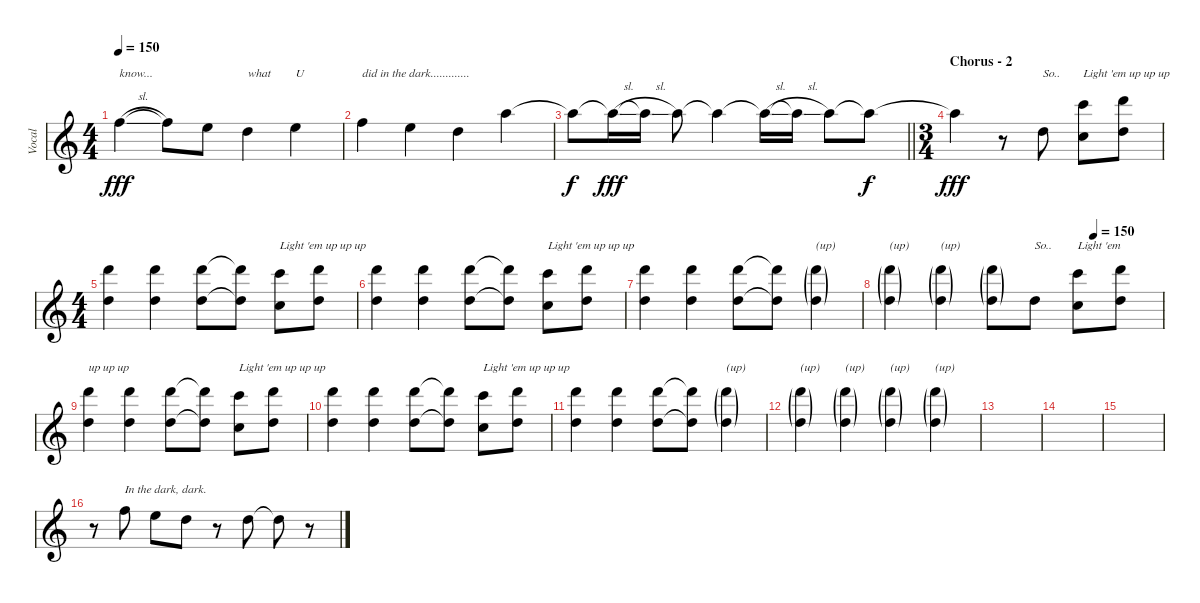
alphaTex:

\track ("Vocal" "Vocal") {instrument distortionguitar}
\staff {score}
\tuning (E4 B3 G3 D3 A2 E2) {hide}
\ts (4 4)
\tempo 150
\clef g2
\ks c
10.3{sl}.4{txt "know..." dy fff} 10.3{t}.8 9.3.8 7.3.4{txt "what"} 9.3.4{txt "U"} |
10.3.4{txt "did in the dark............."} 9.3.4 7.3.4 10.2.4 |
\barLineRight lightlight
10.2{t}.8{dy f} 10.2{sl t}.16{dy fff} 10.2{sl t}.16 10.2.8 10.2{t}.4 10.2{sl t}.16 10.2{sl t}.16 10.2.8 10.2{t}.8{dy f} |
\ts (3 4)
\section ("" "Chorus - 2")
10.2{t}.4{dy fff} r.8 7.3.8{txt "So.."} (8.1 1.2).8{txt "Light 'em up up up "} (10.1 3.2).8 |
\ts (4 4)
(10.1 3.2).4 (10.1 3.2).4 (10.1 3.2).8 (10.1{t} 3.2{t}).8 (8.1 1.2).8{txt "Light 'em up up up "} (10.1 3.2).8 |
(10.1 3.2).4 (10.1 3.2).4 (10.1 3.2).8 (10.1{t} 3.2{t}).8 (8.1 1.2).8{txt "Light 'em up up up "} (10.1 3.2).8 |
(10.1 3.2).4 (10.1 3.2).4 (10.1 3.2).8 (10.1{t} 3.2{t}).8 (10.1{g} 3.2{g}).4{txt "(up)"} |
\tempo (150 0.75)
(10.1{g} 3.2{g}).4{txt "(up)"} (10.1{g} 3.2{g}).4{txt "(up)"} (10.1{g} 3.2{g}).8 7.3.8{txt "So.."} (8.1 1.2).8{txt "Light 'em "} (10.1 3.2).8 |
(10.1 3.2).4{txt "up up up"} (10.1 3.2).4 (10.1 3.2).8 (10.1{t} 3.2{t}).8 (8.1 1.2).8{txt "Light 'em up up up"} (10.1 3.2).8 |
(10.1 3.2).4 (10.1 3.2).4 (10.1 3.2).8 (10.1{t} 3.2{t}).8 (8.1 1.2).8{txt "Light 'em up up up"} (10.1 3.2).8 |
(10.1 3.2).4 (10.1 3.2).4 (10.1 3.2).8 (10.1{t} 3.2{t}).8 (10.1{g} 3.2{g}).4{txt "(up)"} |
(10.1{g} 3.2{g}).4{txt "(up)"} (10.1{g} 3.2{g}).4{txt "(up)"} (10.1{g} 3.2{g}).4{txt "(up)"} (10.1{g} 3.2{g}).4{txt "(up)"} |
|
|
|
r.8 10.3.8{txt "In the dark, dark." balance 0} 9.3.8 7.3.8 r.8 7.3.8 7.3{t}.8 r.8
